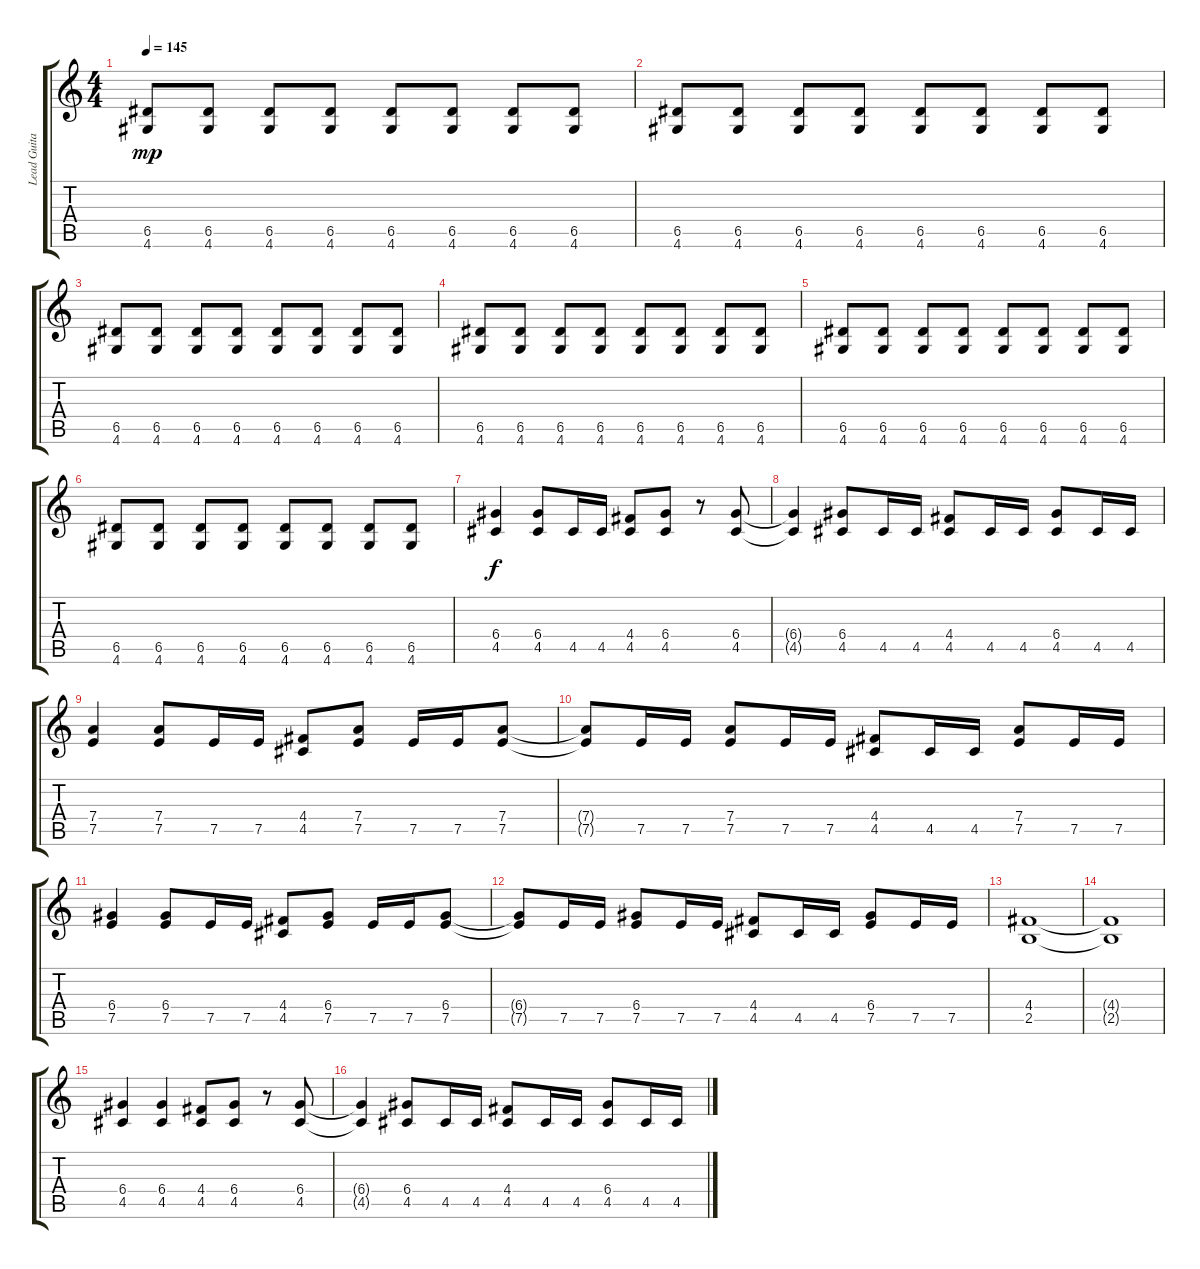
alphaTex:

\track ("Lead Guitar" "Lead Guita") {instrument distortionguitar}
\staff {score tabs}
\tuning (E4 B3 G3 D3 A2 E2) {hide}
\ts (4 4)
\tempo 145
\clef g2
\ks c
(6.5 4.6).8{dy mp} (6.5 4.6).8 (6.5 4.6).8 (6.5 4.6).8 (6.5 4.6).8 (6.5 4.6).8 (6.5 4.6).8 (6.5 4.6).8 |
(6.5 4.6).8 (6.5 4.6).8 (6.5 4.6).8 (6.5 4.6).8 (6.5 4.6).8 (6.5 4.6).8 (6.5 4.6).8 (6.5 4.6).8 |
(6.5 4.6).8 (6.5 4.6).8 (6.5 4.6).8 (6.5 4.6).8 (6.5 4.6).8 (6.5 4.6).8 (6.5 4.6).8 (6.5 4.6).8 |
(6.5 4.6).8 (6.5 4.6).8 (6.5 4.6).8 (6.5 4.6).8 (6.5 4.6).8 (6.5 4.6).8 (6.5 4.6).8 (6.5 4.6).8 |
(6.5 4.6).8 (6.5 4.6).8 (6.5 4.6).8 (6.5 4.6).8 (6.5 4.6).8 (6.5 4.6).8 (6.5 4.6).8 (6.5 4.6).8 |
(6.5 4.6).8 (6.5 4.6).8 (6.5 4.6).8 (6.5 4.6).8 (6.5 4.6).8 (6.5 4.6).8 (6.5 4.6).8 (6.5 4.6).8 |
(6.4 4.5).4{dy f} (6.4 4.5).8 4.5.16 4.5.16 (4.4 4.5).8 (6.4 4.5).8 r.8 (6.4 4.5).8 |
(6.4{t} 4.5{t}).4 (6.4 4.5).8 4.5.16 4.5.16 (4.4 4.5).8 4.5.16 4.5.16 (6.4 4.5).8 4.5.16 4.5.16 |
(7.4 7.5).4 (7.4 7.5).8 7.5.16 7.5.16 (4.4 4.5).8 (7.4 7.5).8 7.5.16 7.5.16 (7.4 7.5).8 |
(7.4{t} 7.5{t}).8 7.5.16 7.5.16 (7.4 7.5).8 7.5.16 7.5.16 (4.4 4.5).8 4.5.16 4.5.16 (7.4 7.5).8 7.5.16 7.5.16 |
(6.4 7.5).4 (6.4 7.5).8 7.5.16 7.5.16 (4.4 4.5).8 (6.4 7.5).8 7.5.16 7.5.16 (6.4 7.5).8 |
(6.4{t} 7.5{t}).8 7.5.16 7.5.16 (6.4 7.5).8 7.5.16 7.5.16 (4.4 4.5).8 4.5.16 4.5.16 (6.4 7.5).8 7.5.16 7.5.16 |
(4.4 2.5).1 |
(4.4{t} 2.5{t}).1 |
(6.4 4.5).4 (6.4 4.5).4 (4.4 4.5).8 (6.4 4.5).8 r.8 (6.4 4.5).8 |
(6.4{t} 4.5{t}).4 (6.4 4.5).8 4.5.16 4.5.16 (4.4 4.5).8 4.5.16 4.5.16 (6.4 4.5).8 4.5.16 4.5.16
